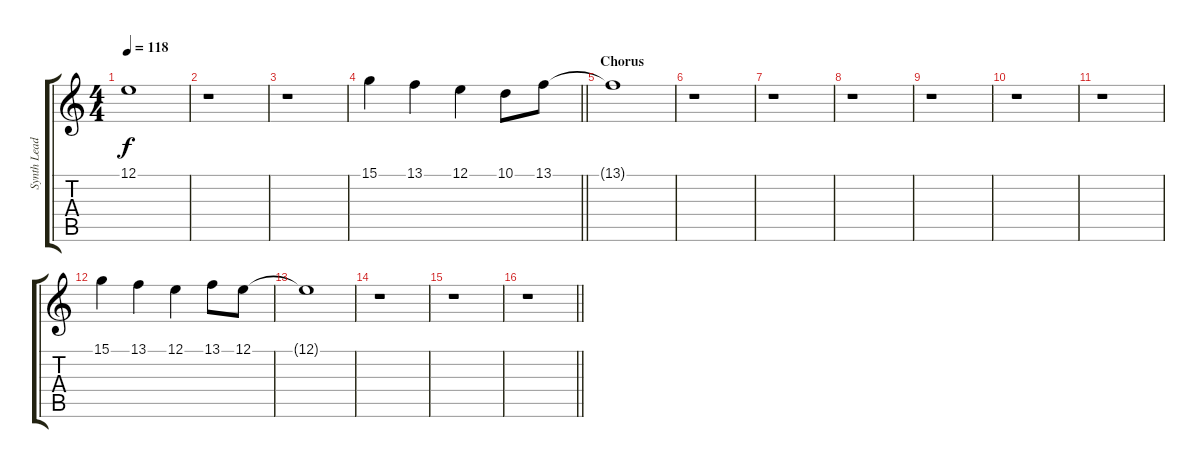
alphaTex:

\track ("Synth Lead" "Synth Lead") {instrument stringensemble1}
\staff {score tabs}
\tuning (E4 B3 G3 D3 A2 E2) {hide}
\ts (4 4)
\tempo 118
\clef g2
\ks c
12.1{t}.1{dy f volume 4} |
r.1 |
r.1{volume 11} |
\barLineRight lightlight
15.1.4 13.1.4 12.1.4 10.1.8 13.1.8 |
\section ("" "Chorus")
13.1{t}.1{volume 4} |
r.1 |
r.1{volume 11} |
r.1 |
r.1 |
r.1 |
r.1 |
15.1.4 13.1.4 12.1.4 13.1.8 12.1.8 |
12.1{t}.1{volume 4} |
r.1 |
r.1{volume 11} |
\barLineRight lightlight
r.1
